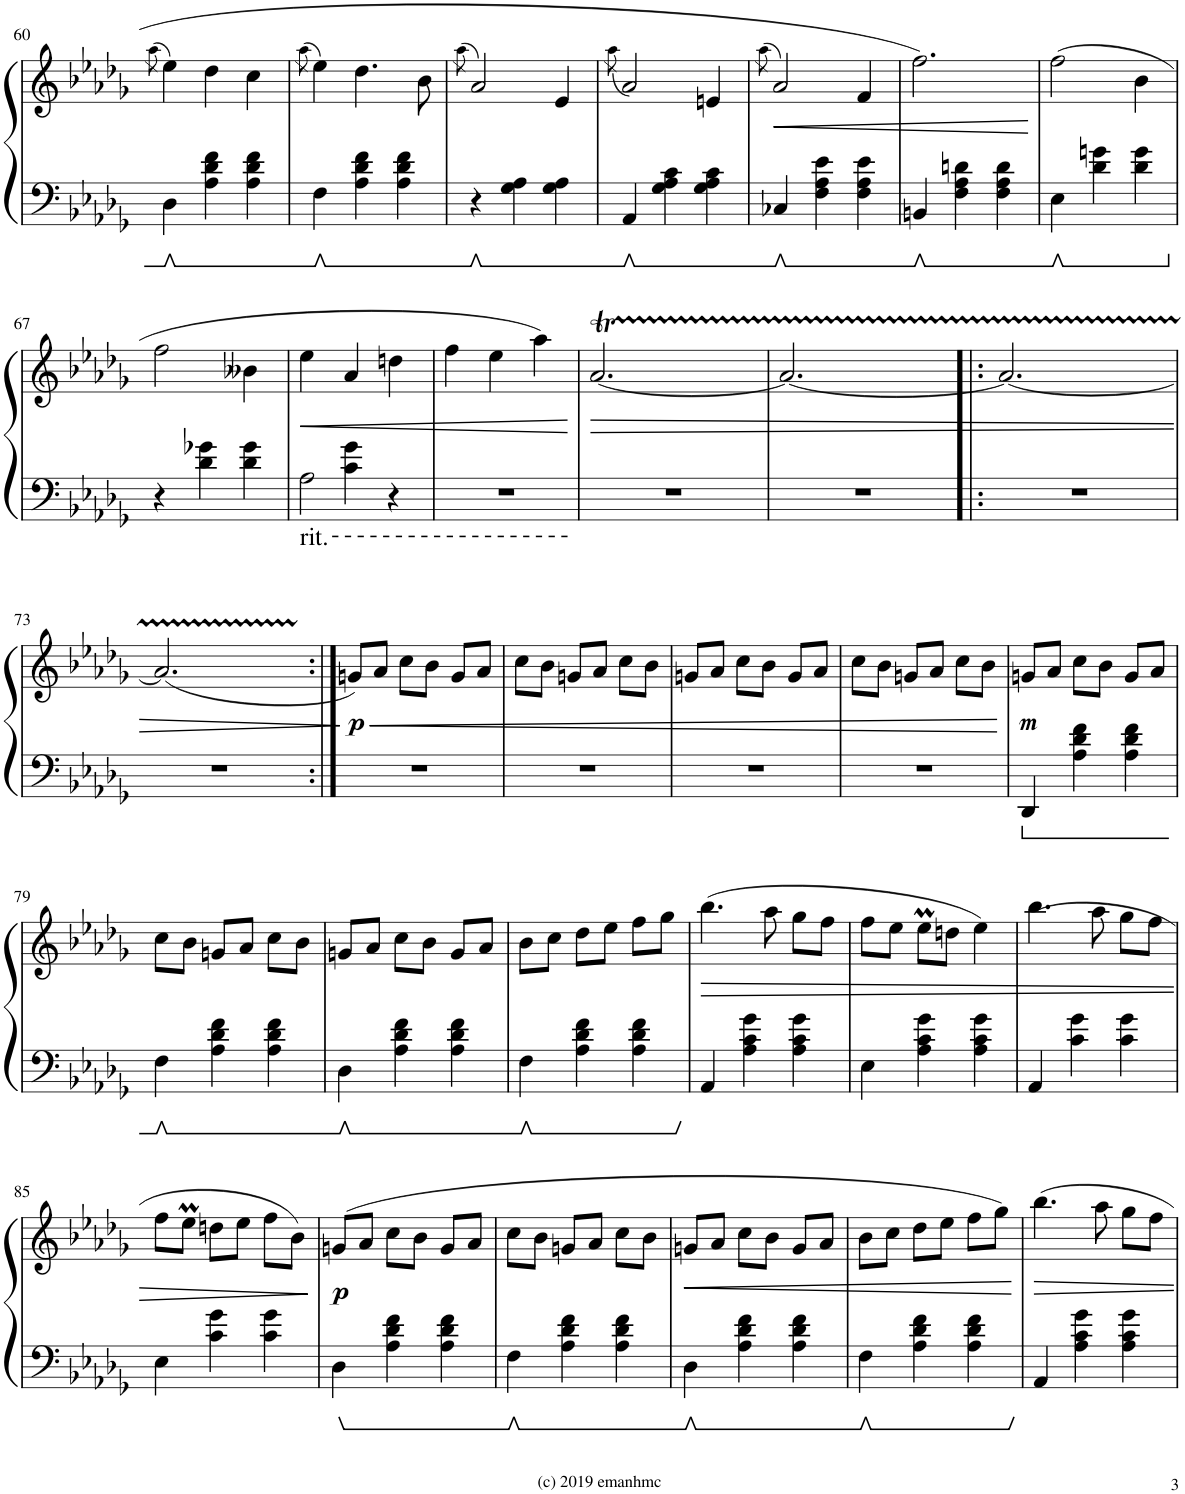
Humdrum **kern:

**kern	**kern	**dynam
*part1	*part1	*part1
*staff2	*staff1	*staff1/2
*I"Piano	*	*
*I'Pno.	*	*
!!LO:PB:g=z
*clefF4	*clefG2	*
*k[b-e-a-d-g-]	*k[b-e-a-d-g-]	*
*M3/4	*M3/4	*
=60	=60	=60
.	(8qaa-\	.
4D-\	4ee-\)	.
4A-\ 4d-\ 4f\	4dd-\	.
4A-\ 4d-\ 4f\	4cc\	.
=61	=61	=61
.	(8qaa-\	.
4F\	4ee-\)	.
4A-\ 4d-\ 4f\	4.dd-\	.
4A-\ 4d-\ 4f\	.	.
.	8b-\	.
=62	=62	=62
.	(8qaa-\	.
4r	2a-/)	.
4G-\ 4A-\	.	.
4G-\ 4A-\	4e-/	.
=63	=63	=63
.	(<8qaa-\	.
4AA-/	2a-/)	.
4G-\ 4A-\ 4c\	.	.
4G-\ 4A-\ 4c\	4en/	.
=64	=64	=64
.	(8qaa-\	.
4C-X/	2a-/)	.
4F\ 4A-\ 4e-\	.	.
4F\ 4A-\ 4e-\	4f/	.
=65	=65	=65
4BBn/	2.ff\	.
4F\ 4A-\ 4dn\	.	.
4F\ 4A-\ 4d\	.	.
=66	=66	=66
4E-\	(2ff\	.
4d-\ 4gn\	.	.
4d-\ 4g\	4b-\	.
!!LO:LB:g=z
=67	=67	=67
4r	2ff\	.
4d-\ 4g-X\	.	.
4d-\ 4g-\	4b--X\	.
=68	=68	=68
*^	*	*
!LO:TX:b:t=rit.	!	!	!
!	!	!	!LO:HP:b
2A-\	4ryy	4ee-\	<
.	4c\ 4g-\	4a-/	.
4r	4ryy	4ddn\	.
*v	*v	*	*
=69	=69	=69
2.r	4ff\	.
.	4ee-\	.
.	4aa-\)	.
.	.	[
=70	=70	=70
!	!	!LO:HP:b
*	*^	*
2.r	[2.a-T/	8a-!	>
.	.	8b-!	.
.	.	8a-!	.
.	.	8b-!	.
.	.	8a-!	.
.	.	8b-!	.
=71	=71	=71	=71
2.r	2.a-/_	8a-!	.
.	.	8b-!	.
.	.	8a-!	.
.	.	8b-!	.
.	.	8a-!	.
.	.	8b-!	.
=72!|:	=72!|:	=72!|:	=72!|:
2.r	2.a-/_	8a-!	.
.	.	8b-!	.
.	.	8a-!	.
.	.	8b-!	.
.	.	8a-!	.
.	.	8b-!	.
!!LO:LB:g=z	!!
=73	=73	=73	=73
2.r	(2.a-TTT/]	8a-!	.
.	.	8b-!	.
.	.	8a-!	.
.	.	8b-!	.
.	.	8a-!	.
.	.	(8b-!	.
*	*v	*v	*
.	.	]
=74:|!	=74:|!	=74:|!
!	!	!LO:HP:b
!	!	!LO:DY:n=1:b
2.r	8gn/L))	< p
.	8a-/J	.
.	8cc\L	.
.	8b-\J	.
.	8g/L	.
.	8a-/J	.
=75	=75	=75
2.r	8cc\L	.
.	8b-\J	.
.	8gn/L	.
.	8a-/J	.
.	8cc\L	.
.	8b-\J	.
=76	=76	=76
2.r	8gn/L	.
.	8a-/J	.
.	8cc\L	.
.	8b-\J	.
.	8g/L	.
.	8a-/J	.
=77	=77	=77
2.r	8cc\L	.
.	8b-\J	.
.	8gn/L	.
.	8a-/J	.
.	8cc\L	.
.	8b-\J	.
.	.	[
=78	=78	=78
!	!	!LO:DY:b
4DD-/	8gn/L	other-dynamics
.	8a-/J	.
4A-\ 4d-\ 4f\	8cc\L	.
.	8b-\J	.
4A-\ 4d-\ 4f\	8g/L	.
.	8a-/J	.
!!LO:LB:g=z
=79	=79	=79
4F\	8cc\L	.
.	8b-\J	.
4A-\ 4d-\ 4f\	8gn/L	.
.	8a-/J	.
4A-\ 4d-\ 4f\	8cc\L	.
.	8b-\J	.
=80	=80	=80
4D-\	8gn/L	.
.	8a-/J	.
4A-\ 4d-\ 4f\	8cc\L	.
.	8b-\J	.
4A-\ 4d-\ 4f\	8g/L	.
.	8a-/J	.
=81	=81	=81
4F\	8b-\L	.
.	8cc\J	.
4A-\ 4d-\ 4f\	8dd-\L	.
.	8ee-\J	.
4A-\ 4d-\ 4f\	8ff\L	.
.	8gg-\J	.
=82	=82	=82
!	!	!LO:HP:b
4AA-/	(4.bb-\	>
4A-\ 4c\ 4g-\	.	.
.	8aa-\	.
4A-\ 4c\ 4g-\	8gg-\L	.
.	8ff\J	.
=83	=83	=83
4E-\	8ff\L	.
.	8ee-\J	.
4A-\ 4c\ 4g-\	8ee-M\L	.
.	8ddn\J	.
4A-\ 4c\ 4g-\	4ee-\)	.
=84	=84	=84
4AA-/	(4.bb-\	.
4c\ 4g-\	.	.
.	8aa-\	.
4c\ 4g-\	8gg-\L	.
.	8ff\J	.
!!LO:LB:g=z
=85	=85	=85
4E-\	8ff\L	.
.	8ee-M\J	.
4c\ 4g-\	8ddn\L	.
.	8ee-\J	.
4c\ 4g-\	8ff\L	.
.	8b-\J)	.
.	.	]
=86	=86	=86
!	!	!LO:DY:b
4D-\	(8gn/L	p
.	8a-/J	.
4A-\ 4d-\ 4f\	8cc\L	.
.	8b-\J	.
4A-\ 4d-\ 4f\	8g/L	.
.	8a-/J	.
=87	=87	=87
4F\	8cc\L	.
.	8b-\J	.
4A-\ 4d-\ 4f\	8gn/L	.
.	8a-/J	.
4A-\ 4d-\ 4f\	8cc\L	.
.	8b-\J	.
=88	=88	=88
!	!	!LO:HP:b
4D-\	8gn/L	<
.	8a-/J	.
4A-\ 4d-\ 4f\	8cc\L	.
.	8b-\J	.
4A-\ 4d-\ 4f\	8g/L	.
.	8a-/J	.
=89	=89	=89
4F\	8b-\L	.
.	8cc\J	.
4A-\ 4d-\ 4f\	8dd-\L	.
.	8ee-\J	.
4A-\ 4d-\ 4f\	8ff\L	.
.	8gg-\J)	.
.	.	[
=90	=90	=90
4AA-/	4.bb-\	.
4A-\ 4c\ 4g-\	.	.
.	8aa-\	.
4A-\ 4c\ 4g-\	8gg-\L	.
.	8ff\J	.
=	=	=
*-	*-	*-
